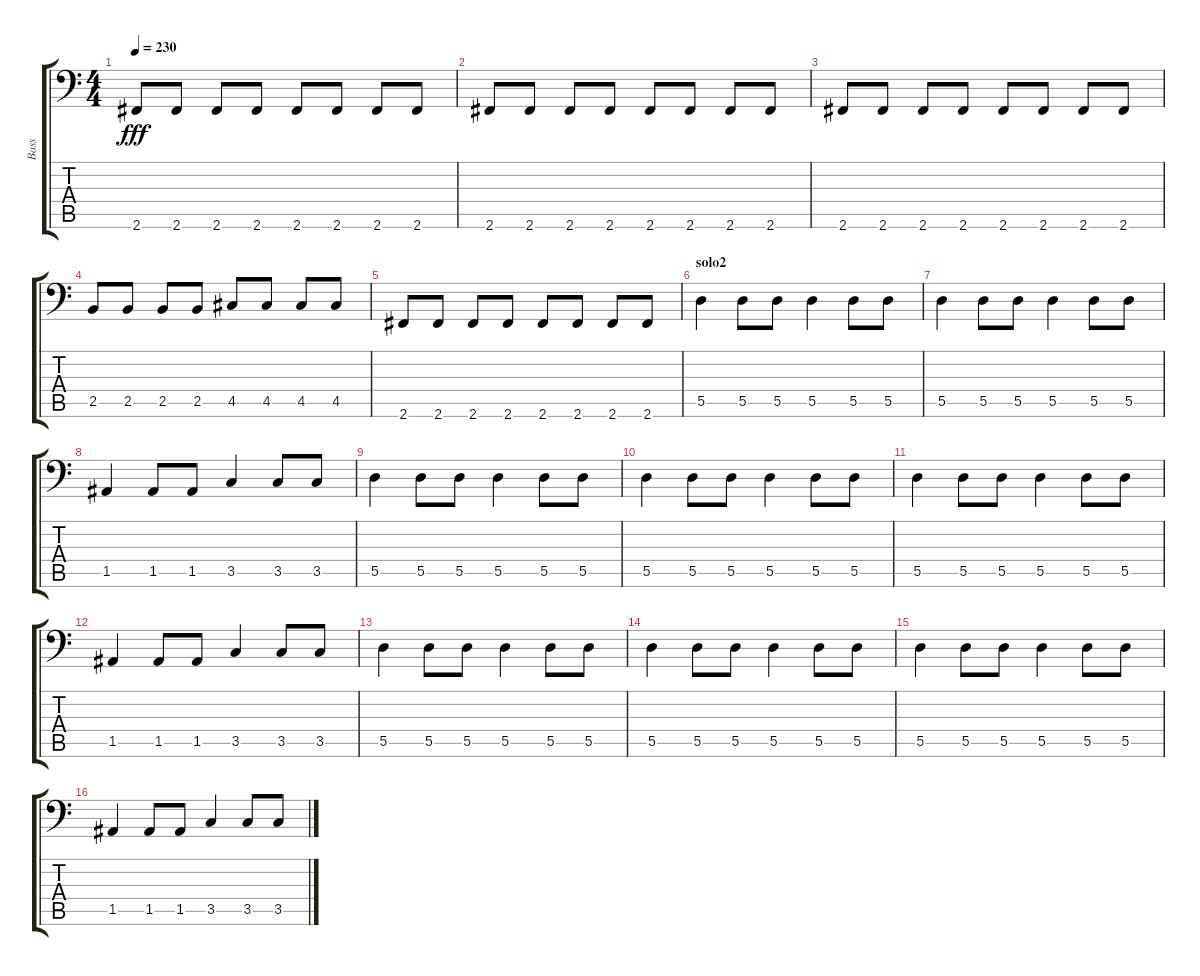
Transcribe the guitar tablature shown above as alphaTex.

\track ("Bass" "Bass") {instrument electricbassfinger}
\staff {score tabs}
\tuning (E3 B2 G2 D2 A1 E1) {hide}
\ts (4 4)
\tempo 230
\clef f4
\ks c
2.6.8{dy fff} 2.6.8 2.6.8 2.6.8 2.6.8 2.6.8 2.6.8 2.6.8 |
2.6.8 2.6.8 2.6.8 2.6.8 2.6.8 2.6.8 2.6.8 2.6.8 |
2.6.8 2.6.8 2.6.8 2.6.8 2.6.8 2.6.8 2.6.8 2.6.8 |
2.5.8 2.5.8 2.5.8 2.5.8 4.5.8 4.5.8 4.5.8 4.5.8 |
2.6.8 2.6.8 2.6.8 2.6.8 2.6.8 2.6.8 2.6.8 2.6.8 |
\section ("" "solo2")
5.5.4 5.5.8 5.5.8 5.5.4 5.5.8 5.5.8 |
5.5.4 5.5.8 5.5.8 5.5.4 5.5.8 5.5.8 |
1.5.4 1.5.8 1.5.8 3.5.4 3.5.8 3.5.8 |
5.5.4 5.5.8 5.5.8 5.5.4 5.5.8 5.5.8 |
5.5.4 5.5.8 5.5.8 5.5.4 5.5.8 5.5.8 |
5.5.4 5.5.8 5.5.8 5.5.4 5.5.8 5.5.8 |
1.5.4 1.5.8 1.5.8 3.5.4 3.5.8 3.5.8 |
5.5.4 5.5.8 5.5.8 5.5.4 5.5.8 5.5.8 |
5.5.4 5.5.8 5.5.8 5.5.4 5.5.8 5.5.8 |
5.5.4 5.5.8 5.5.8 5.5.4 5.5.8 5.5.8 |
1.5.4 1.5.8 1.5.8 3.5.4 3.5.8 3.5.8
